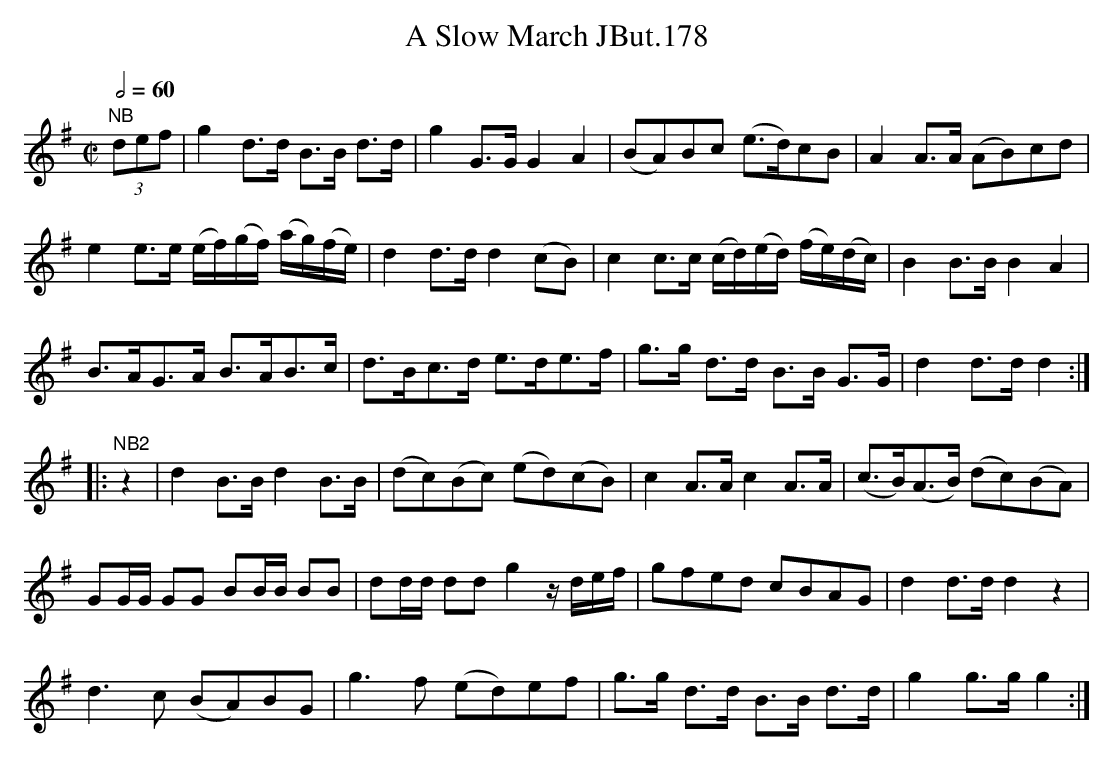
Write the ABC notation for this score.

X:1
T:Slow March JBut.178, A
M:C|
L:1/8
Q:1/2=60
K:G
"NB"(3def | g2d>d B>B d>d | g2G>G G2A2 | (BA)Bc (e>d)cB | A2A>A (AB)cd |
e2e>e (e/f/)(g/f/) (a/g/)(f/e/) | d2d>d d2 (cB) | c2c>c (c/d/)(e/d/) (f/e/)(d/c/) | B2B>B B2A2 |
B>AG>A B>AB>c | d>Bc>d e>de>f | g>g d>d B>B G>G | d2d>d d2 :|
|: "NB2"z2 | d2B>B d2B>B | (dc)(Bc) (ed)(cB) | c2A>A c2A>A | (c>B)(A>B) (dc)(BA) |
GG/G/ GG BB/B/ BB | dd/d/ dd g2 z/d/e/f/ | gfed cBAG | d2d>d d2z2 |
d3c (BA)BG | g3f (ed)ef | g>g d>d B>B d>d | g2g>g g2 :|
